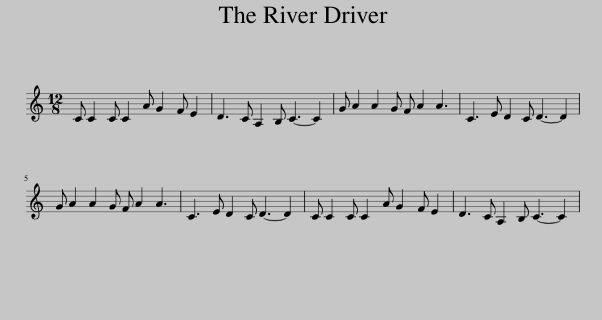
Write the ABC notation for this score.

X:1
L:1/8
M:12/8
I:linebreak $
K:C
V:1 treble
V:1
 C C2 C C2 A G2 F E2 | D3 C A,2 B, C3- C2 | G A2 A2 G F A2 A3 | C3 E D2 C D3- D2 |$ G A2 A2 G F A2 A3 | %5
 C3 E D2 C D3- D2 | C C2 C C2 A G2 F E2 | D3 C A,2 B, C3- C2 | %8
